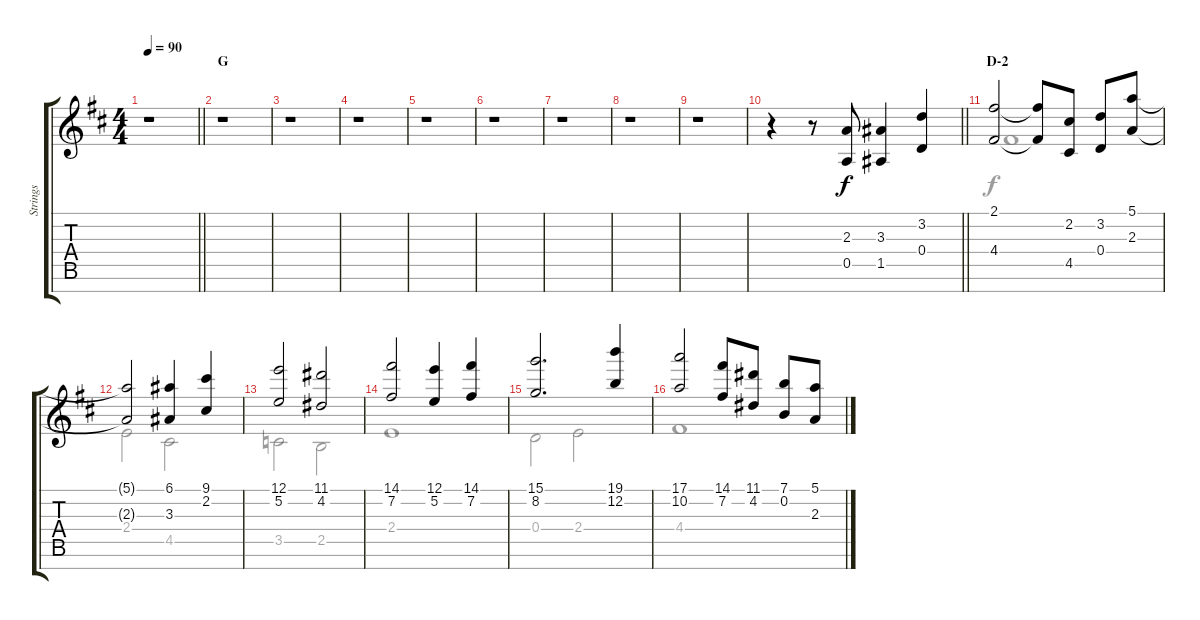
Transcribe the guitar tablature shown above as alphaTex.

\track ("Strings" "Strings") {instrument stringensemble1}
\staff {score tabs}
\tuning (E5 B4 G4 D4 A3 E3 B2) {hide}
\voice
\ts (4 4)
\tempo 90
\clef g2
\barLineRight lightlight
\ks d
r.1{dy f} |
\section ("" "G")
r.1 |
r.1 |
r.1 |
r.1 |
r.1 |
r.1 |
r.1 |
r.1 |
\barLineRight lightlight
r.4 r.8 (2.3 0.5).8 (3.3 1.5).4 (3.2 0.4).4 |
\section ("" "D-2")
(2.1 4.4).2 (2.1{t} 4.4{t}).8 (2.2 4.5).8 (3.2 0.4).8 (5.1 2.3).8 |
(5.1{t} 2.3{t}).2 (6.1 3.3).4 (9.1 2.2).4 |
(12.1 5.2).2 (11.1 4.2).2 |
(14.1 7.2).2 (12.1 5.2).4 (14.1 7.2).4 |
(15.1 8.2).2{d} (19.1 12.2).4 |
(17.1 10.2).2 (14.1 7.2).8 (11.1 4.2).8 (7.1 0.2).8 (5.1 2.3).8
\voice
\clef g2
\ottava regular
\simile none
\barLineRight lightlight
\ks d
|
|
|
|
|
|
|
|
|
\barLineRight lightlight
|
4.4.1 |
2.4.2 4.5.2 |
3.5.2 2.5.2 |
2.4.1 |
0.4.2 2.4.2 |
4.4.1
